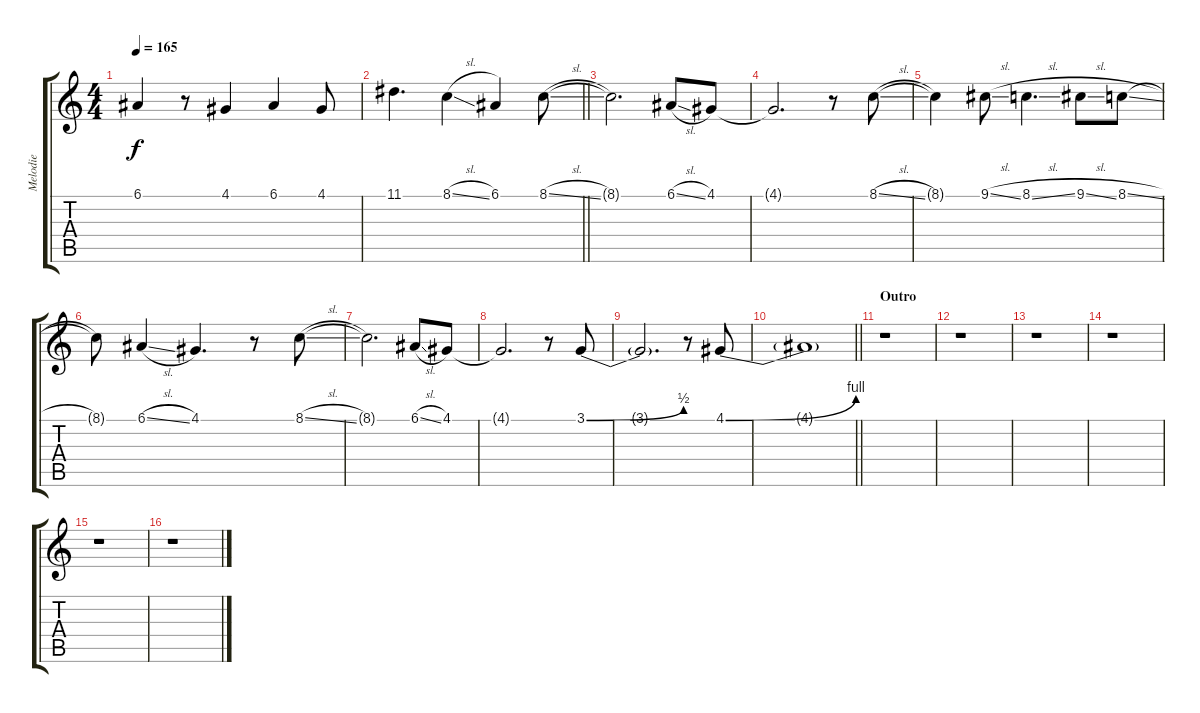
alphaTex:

\track ("Melodie" "Melodie") {instrument clarinet}
\staff {score tabs}
\tuning (E4 B3 G3 D3 A2 E2) {hide}
\ts (4 4)
\tempo 165
\clef g2
\ks c
6.1{t}.4{dy f} r.8 4.1.4 6.1.4 4.1.8 |
\barLineRight lightlight
11.1.4{d} 8.1{sl}.4 6.1.4 8.1{sl}.8 |
8.1{t}.2{d} 6.1{sl}.8 4.1.8 |
4.1{t}.2{d} r.8 8.1{sl}.8 |
8.1{t}.4 9.1{sl}.8 8.1{sl}.4{d} 9.1{sl}.8 8.1{sl}.8 |
8.1{t}.8 6.1{sl}.4 4.1.4{d} r.8 8.1{sl}.8 |
8.1{t}.2{d} 6.1{sl}.8 4.1.8 |
4.1{t}.2{d} r.8 3.1{be (bend 0 0 60 2)}.8 |
3.1{t}.2{d} r.8 4.1{be (bend 0 0 60 4)}.8 |
\barLineRight lightlight
4.1{t}.1 |
\section ("" "Outro")
r.1 |
r.1 |
r.1 |
r.1 |
r.1 |
r.1
